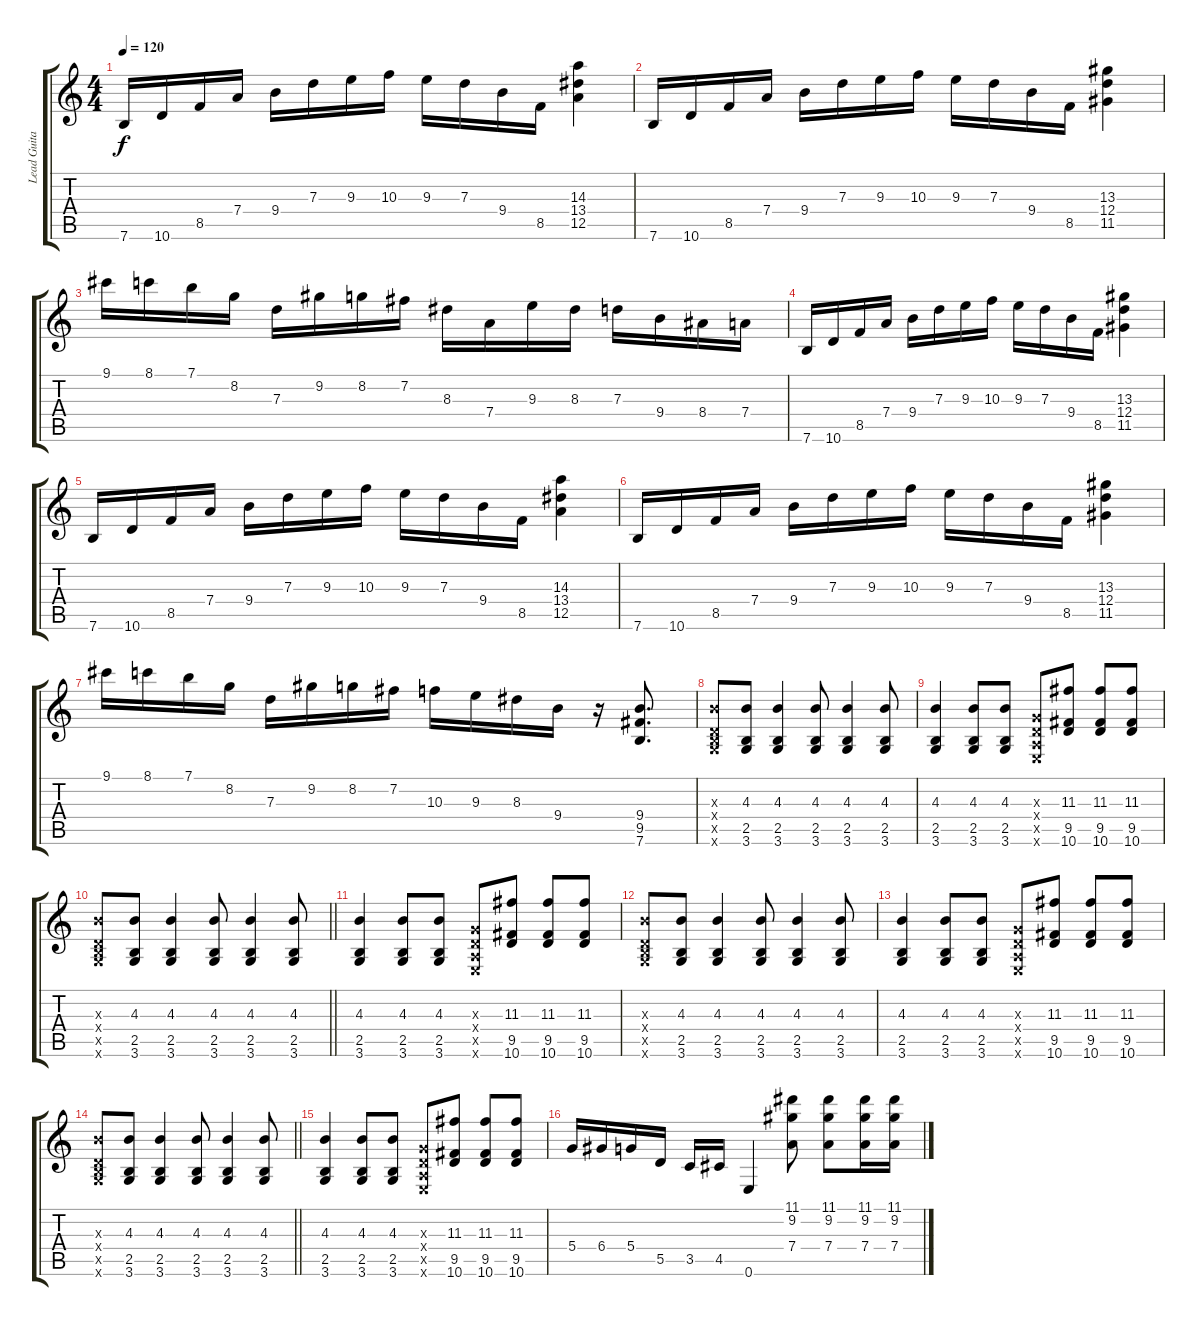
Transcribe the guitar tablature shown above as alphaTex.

\track ("Lead Guitar" "Lead Guita") {instrument distortionguitar}
\staff {score tabs}
\tuning (E4 B3 G3 D3 A2 E2) {hide}
\ts (4 4)
\tempo 120
\clef g2
\ks c
7.6.16{dy f} 10.6.16 8.5.16 7.4.16 9.4.16 7.3.16 9.3.16 10.3.16 9.3.16 7.3.16 9.4.16 8.5.16 (14.3 13.4 12.5).4 |
7.6.16 10.6.16 8.5.16 7.4.16 9.4.16 7.3.16 9.3.16 10.3.16 9.3.16 7.3.16 9.4.16 8.5.16 (13.3 12.4 11.5).4 |
9.1.16 8.1.16 7.1.16 8.2.16 7.3.16 9.2.16 8.2.16 7.2.16 8.3.16 7.4.16 9.3.16 8.3.16 7.3.16 9.4.16 8.4.16 7.4.16 |
7.6.16 10.6.16 8.5.16 7.4.16 9.4.16 7.3.16 9.3.16 10.3.16 9.3.16 7.3.16 9.4.16 8.5.16 (13.3 12.4 11.5).4 |
7.6.16 10.6.16 8.5.16 7.4.16 9.4.16 7.3.16 9.3.16 10.3.16 9.3.16 7.3.16 9.4.16 8.5.16 (14.3 13.4 12.5).4 |
7.6.16 10.6.16 8.5.16 7.4.16 9.4.16 7.3.16 9.3.16 10.3.16 9.3.16 7.3.16 9.4.16 8.5.16 (13.3 12.4 11.5).4 |
9.1.16 8.1.16 7.1.16 8.2.16 7.3.16 9.2.16 8.2.16 7.2.16 10.3.16 9.3.16 8.3.16 9.4.16 r.16 (9.4 9.5 7.6).8{d} |
(4.3{x} 0.4{x} 2.5{x} 3.6{x}).8 (4.3 2.5 3.6).8 (4.3 2.5 3.6).4 (4.3 2.5 3.6).8 (4.3 2.5 3.6).4 (4.3 2.5 3.6).8 |
(4.3 2.5 3.6).4 (4.3 2.5 3.6).8 (4.3 2.5 3.6).8 (0.3{x} 0.4{x} 0.5{x} 0.6{x}).8 (11.3 9.5 10.6).8 (11.3 9.5 10.6).8 (11.3 9.5 10.6).8 |
\barLineRight lightlight
(4.3{x} 0.4{x} 2.5{x} 3.6{x}).8 (4.3 2.5 3.6).8 (4.3 2.5 3.6).4 (4.3 2.5 3.6).8 (4.3 2.5 3.6).4 (4.3 2.5 3.6).8 |
(4.3 2.5 3.6).4 (4.3 2.5 3.6).8 (4.3 2.5 3.6).8 (0.3{x} 0.4{x} 0.5{x} 0.6{x}).8 (11.3 9.5 10.6).8 (11.3 9.5 10.6).8 (11.3 9.5 10.6).8 |
(4.3{x} 0.4{x} 2.5{x} 3.6{x}).8 (4.3 2.5 3.6).8 (4.3 2.5 3.6).4 (4.3 2.5 3.6).8 (4.3 2.5 3.6).4 (4.3 2.5 3.6).8 |
(4.3 2.5 3.6).4 (4.3 2.5 3.6).8 (4.3 2.5 3.6).8 (0.3{x} 0.4{x} 0.5{x} 0.6{x}).8 (11.3 9.5 10.6).8 (11.3 9.5 10.6).8 (11.3 9.5 10.6).8 |
\barLineRight lightlight
(4.3{x} 0.4{x} 2.5{x} 3.6{x}).8 (4.3 2.5 3.6).8 (4.3 2.5 3.6).4 (4.3 2.5 3.6).8 (4.3 2.5 3.6).4 (4.3 2.5 3.6).8 |
(4.3 2.5 3.6).4 (4.3 2.5 3.6).8 (4.3 2.5 3.6).8 (0.3{x} 0.4{x} 0.5{x} 0.6{x}).8 (11.3 9.5 10.6).8 (11.3 9.5 10.6).8 (11.3 9.5 10.6).8 |
5.4.16 6.4.16 5.4.16 5.5.16 3.5.16 4.5.16 0.6.4 (11.1 9.2 7.4).8 (11.1 9.2 7.4).8 (11.1 9.2 7.4).16 (11.1 9.2 7.4).16
